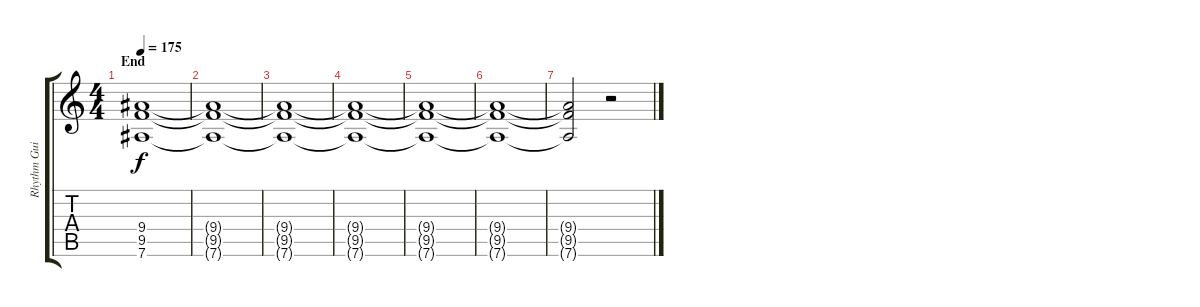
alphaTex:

\track ("Rhythm Guitar" "Rhythm Gui") {instrument overdrivenguitar}
\staff {score tabs}
\tuning (Eb4 Bb3 Gb3 Db3 Ab2 Eb2) {hide}
\ts (4 4)
\section ("" "End")
\tempo 175
\clef g2
\ks c
(9.4 9.5 7.6).1{dy f} |
(9.4{t} 9.5{t} 7.6{t}).1 |
(9.4{t} 9.5{t} 7.6{t}).1 |
(9.4{t} 9.5{t} 7.6{t}).1 |
(9.4{t} 9.5{t} 7.6{t}).1 |
(9.4{t} 9.5{t} 7.6{t}).1 |
(9.4{t} 9.5{t} 7.6{t}).2 r.2
